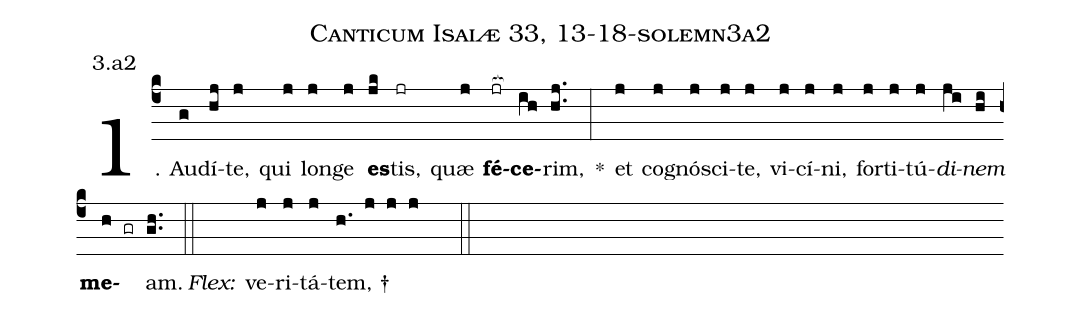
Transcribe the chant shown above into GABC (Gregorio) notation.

name: Canticum Isaiæ 33, 13-18-solemn3a2;
annotation: 3.a2;
%%
(c4)1. Au(g)dí(hj)te,(j) qui(j) lon(j)ge(j) <b>es</b>(jk)tis,(jr) quæ(j) <b>fé</b>(jr[ocb:1{])<b>ce</b>(ih[ocb:0}])rim,(hj..) *(:) et(j) co(j)gnó(j)sci(j)te,(j) vi(j)cí(j)ni,(j) for(j)ti(j)tú(j)<i>di</i>(ji)<i>nem</i>(hi) <b>me</b>(h gr)am.(gh..) (::)
<i>Flex:</i>()  ve(j)ri(j)tá(j)tem, †(h. j j j  ::)
